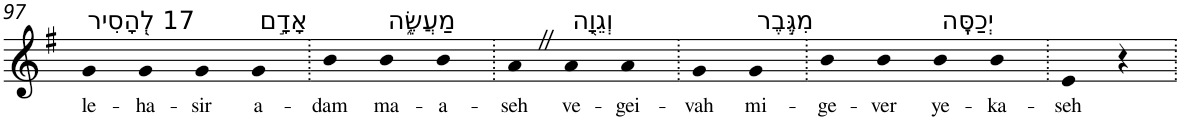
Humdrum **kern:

**kern	**text
*part1	*part1
*staff1	*staff1
*I"Piano	*
*I'Pno	*
!!LO:PB:g=z
*clefG2	*
*k[f#]	*
*G:	*
=97	=97
!LO:TX:a:t=17 לְ֭הָסִיר	!
!	!LO:LY:b
4g	le-
!	!LO:LY:b
4g	-ha-
!	!LO:LY:b
4g	-sir
!LO:TX:a:t=אָדָ֣ם	!
!	!LO:LY:b
4g	a-
=98.	=98.
!	!LO:LY:b
4b	-dam
!LO:TX:a:t=מַעֲשֶׂ֑ה	!
!	!LO:LY:b
4b	ma-
!	!LO:LY:b
4b	-a-
=99.	=99.
!	!LO:LY:b
4aZ	-seh
!LO:TX:a:t=וְגֵוָ֖ה	!
!	!LO:LY:b
4a	ve-
!	!LO:LY:b
4a	-gei-
=100.	=100.
!	!LO:LY:b
4g	-vah
!LO:TX:a:t=מִגֶּ֣בֶר	!
!	!LO:LY:b
4g	mi-
=101.	=101.
!	!LO:LY:b
4b	-ge-
!	!LO:LY:b
4b	-ver
!LO:TX:a:t=יְכַסֶּֽה	!
!	!LO:LY:b
4b	ye-
!	!LO:LY:b
4b	-ka-
=102.	=102.
!	!LO:LY:b
4e	-seh
4r	.
=.	=.
*-	*-
